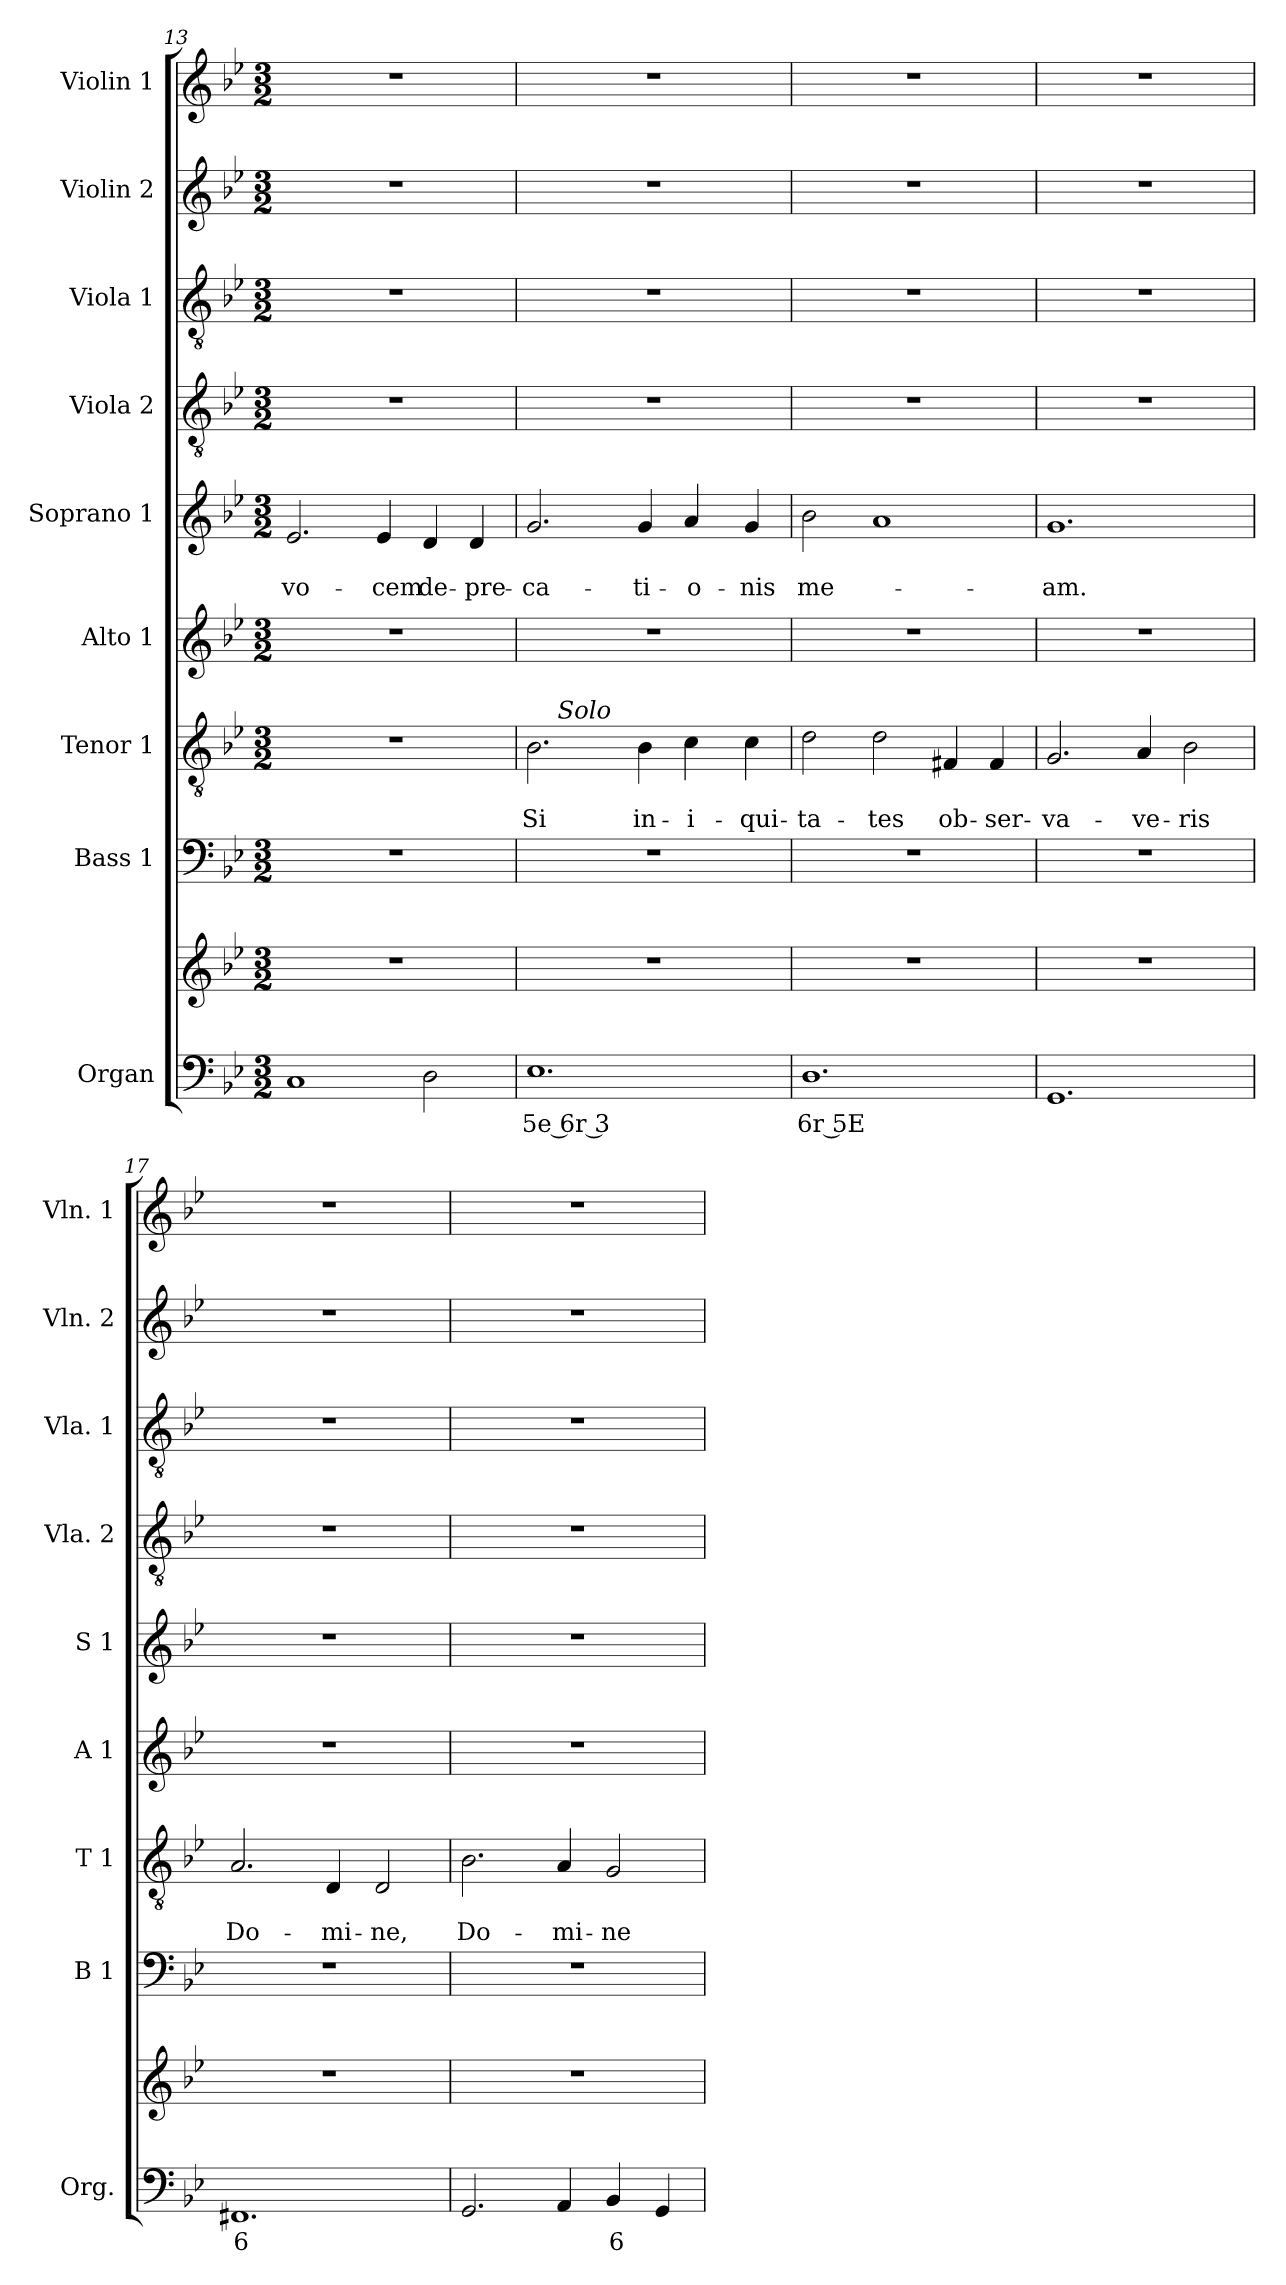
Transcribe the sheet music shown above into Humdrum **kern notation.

**kern	**text	**kern	**kern	**kern	**text	**text	**kern	**kern	**text	**text	**kern	**kern	**kern	**kern
*part9	*part9	*part9	*part8	*part7	*part7	*part7	*part6	*part5	*part5	*part5	*part4	*part3	*part2	*part1
*staff10	*staff10	*staff9	*staff8	*staff7	*staff7	*staff7	*staff6	*staff5	*staff5	*staff5	*staff4	*staff3	*staff2	*staff1
*I"Organ	*	*	*I"Bass 1	*I"Tenor 1	*	*	*I"Alto 1	*I"Soprano 1	*	*	*I"Viola 2	*I"Viola 1	*I"Violin 2	*I"Violin 1
*I'Org.	*	*	*I'B 1	*I'T 1	*	*	*I'A 1	*I'S 1	*	*	*I'Vla. 2	*I'Vla. 1	*I'Vln. 2	*I'Vln. 1
*clefF4	*	*clefG2	*clefF4	*clefGv2	*	*	*clefG2	*clefG2	*	*	*clefGv2	*clefGv2	*clefG2	*clefG2
*k[b-e-]	*	*k[b-e-]	*k[b-e-]	*k[b-e-]	*	*	*k[b-e-]	*k[b-e-]	*	*	*k[b-e-]	*k[b-e-]	*k[b-e-]	*k[b-e-]
*B-:	*	*B-:	*B-:	*B-:	*	*	*B-:	*B-:	*	*	*B-:	*B-:	*B-:	*B-:
*M3/2	*	*M3/2	*M3/2	*M3/2	*	*	*M3/2	*M3/2	*	*	*M3/2	*M3/2	*M3/2	*M3/2
=13	=13	=13	=13	=13	=13	=13	=13	=13	=13	=13	=13	=13	=13	=13
!	!	!	!	!	!	!	!	!	!	!LO:LY:b	!	!	!	!
1C	.	1.r	1.r	1.r	.	.	1.r	2.e-/	.	vo-	1.r	1.r	1.r	1.r
!	!	!	!	!	!	!	!	!	!	!LO:LY:b	!	!	!	!
.	.	.	.	.	.	.	.	4e-/	.	-cem	.	.	.	.
!	!	!	!	!	!	!	!	!	!	!LO:LY:b	!	!	!	!
2D\	.	.	.	.	.	.	.	4d/	.	de-	.	.	.	.
!	!	!	!	!	!	!	!	!	!	!LO:LY:b	!	!	!	!
.	.	.	.	.	.	.	.	4d/	.	-pre-	.	.	.	.
=14	=14	=14	=14	=14	=14	=14	=14	=14	=14	=14	=14	=14	=14	=14
!	!LO:LY:b	!	!	!	!	!LO:LY:b	!	!	!	!LO:LY:b	!	!	!	!
*	*	*	*	*^	*	*	*	*	*	*	*	*	*	*
1.E-	5e 6r 3	1.r	1.r	2.B-\	8ryy	.	Si	1.r	2.g/	.	-ca-	1.r	1.r	1.r	1.r
!	!	!	!	!	!LO:TX:a:i:t=Solo	!	!	!	!	!	!	!	!	!	!
.	.	.	.	.	1ryy	.	.	.	.	.	.	.	.	.	.
!	!	!	!	!	!	!	!LO:LY:b	!	!	!	!LO:LY:b	!	!	!	!
.	.	.	.	4B-\	.	.	in-	.	4g/	.	-ti-	.	.	.	.
!	!	!	!	!	!	!	!LO:LY:b	!	!	!	!LO:LY:b	!	!	!	!
.	.	.	.	4c\	.	.	-i-	.	4a/	.	-o-	.	.	.	.
.	.	.	.	.	4.ryy	.	.	.	.	.	.	.	.	.	.
!	!	!	!	!	!	!	!LO:LY:b	!	!	!	!LO:LY:b	!	!	!	!
.	.	.	.	4c\	.	.	-qui-	.	4g/	.	-nis	.	.	.	.
=15	=15	=15	=15	=15	=15	=15	=15	=15	=15	=15	=15	=15	=15	=15	=15
!	!LO:LY:b	!	!	!	!	!	!LO:LY:b	!	!	!	!LO:LY:b	!	!	!	!
*	*	*	*	*v	*v	*	*	*	*	*	*	*	*	*	*
1.D	6r 5E	1.r	1.r	2d\	.	-ta-	1.r	2b-\	.	me-	1.r	1.r	1.r	1.r
!	!	!	!	!	!	!LO:LY:b	!	!	!	!	!	!	!	!
.	.	.	.	2d\	.	-tes	.	1a	.	.	.	.	.	.
!	!	!	!	!	!	!LO:LY:b	!	!	!	!	!	!	!	!
.	.	.	.	4F#X/	.	ob-	.	.	.	.	.	.	.	.
!	!	!	!	!	!	!LO:LY:b	!	!	!	!	!	!	!	!
.	.	.	.	4F#/	.	-ser-	.	.	.	.	.	.	.	.
=16	=16	=16	=16	=16	=16	=16	=16	=16	=16	=16	=16	=16	=16	=16
!	!	!	!	!	!	!LO:LY:b	!	!	!	!LO:LY:b	!	!	!	!
1.GG	.	1.r	1.r	2.G/	.	-va-	1.r	1.g	.	-am.	1.r	1.r	1.r	1.r
!	!	!	!	!	!	!LO:LY:b	!	!	!	!	!	!	!	!
.	.	.	.	4A/	.	-ve-	.	.	.	.	.	.	.	.
!	!	!	!	!	!	!LO:LY:b	!	!	!	!	!	!	!	!
.	.	.	.	2B-\	.	-ris	.	.	.	.	.	.	.	.
=17	=17	=17	=17	=17	=17	=17	=17	=17	=17	=17	=17	=17	=17	=17
!	!LO:LY:b	!	!	!	!	!LO:LY:b	!	!	!	!	!	!	!	!
1.FF#X	6	1.r	1.r	2.A/	.	Do-	1.r	1.r	.	.	1.r	1.r	1.r	1.r
!	!	!	!	!	!	!LO:LY:b	!	!	!	!	!	!	!	!
.	.	.	.	4D/	.	-mi-	.	.	.	.	.	.	.	.
!	!	!	!	!	!	!LO:LY:b	!	!	!	!	!	!	!	!
.	.	.	.	2D/	.	-ne,	.	.	.	.	.	.	.	.
!!LO:PB:g=z
=18	=18	=18	=18	=18	=18	=18	=18	=18	=18	=18	=18	=18	=18	=18
!	!	!	!	!	!	!LO:LY:b	!	!	!	!	!	!	!	!
2.GG/	.	1.r	1.r	2.B-\	.	Do-	1.r	1.r	.	.	1.r	1.r	1.r	1.r
!	!	!	!	!	!	!LO:LY:b	!	!	!	!	!	!	!	!
4AA/	.	.	.	4A/	.	-mi-	.	.	.	.	.	.	.	.
!	!LO:LY:b	!	!	!	!	!LO:LY:b	!	!	!	!	!	!	!	!
4BB-/	6	.	.	2G/	.	-ne	.	.	.	.	.	.	.	.
4GG/	.	.	.	.	.	.	.	.	.	.	.	.	.	.
=	=	=	=	=	=	=	=	=	=	=	=	=	=	=
*-	*-	*-	*-	*-	*-	*-	*-	*-	*-	*-	*-	*-	*-	*-
